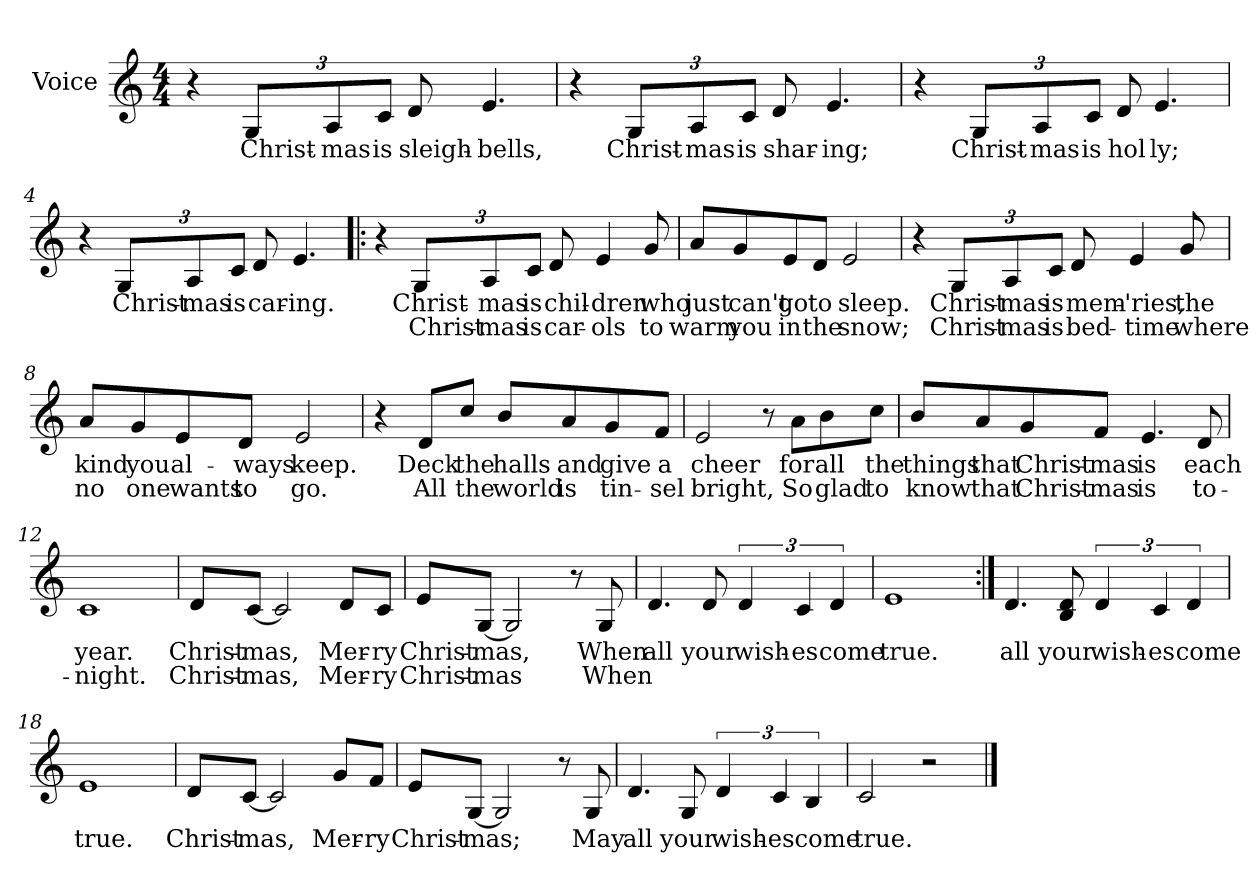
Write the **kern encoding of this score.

**kern	**text	**text
*part1	*part1	*part1
*staff1	*staff1	*staff1
*I"Voice	*	*
*I'Vo.	*	*
*clefG2	*	*
*k[]	*	*
*C:	*	*
*M4/4	*	*
=1	=1	=1
4r	.	.
*Xbrackettup	*	*
12G/L	Christ-	.
12A/	-mas	.
12c/J	is	.
8d/	sleigh-	.
4.e/	-bells,	.
=2	=2	=2
4r	.	.
12G/L	Christ-	.
12A/	-mas	.
12c/J	is	.
8d/	shar-	.
4.e/	-ing;	.
=3	=3	=3
4r	.	.
12G/L	Christ-	.
12A/	-mas	.
12c/J	is	.
8d/	hol	.
4.e/	ly;	.
!!LO:LB:g=z
=4	=4	=4
4r	.	.
12G/L	Christ-	.
12A/	-mas	.
12c/J	is	.
8d/	car-	.
4.e/	-ing.	.
=5!|:	=5!|:	=5!|:
4r	.	.
12G/L	Christ-	Christ-
12A/	-mas	-mas
12c/J	is	is
8d/	chil-	car-
4e/	-dren	-ols
8g/	who	to
=6	=6	=6
8a/L	just	warm
8g/	can't	you
8e/	go	in
8d/J	to	the
2e/	sleep.	snow;
!!LO:LB:g=z
=7	=7	=7
4r	.	.
12G/L	Christ-	Christ-
12A/	-mas	-mas
12c/J	is	is
8d/	mem-	bed-
4e/	-'ries,	-time
8g/	the	where
=8	=8	=8
8a/L	kind	no
8g/	you	one
8e/	al-	wants
8d/J	-ways	to
2e/	keep.	go.
=9	=9	=9
4r	.	.
8d/L	Deck	All
8cc/J	the	the
8b/L	halls	world
8a/	and	is
8g/	give	tin-
8f/J	a	-sel
!!LO:LB:g=z
=10	=10	=10
2e/	cheer	bright,
8r	.	.
8a\L	for	So
8b\	all	glad
8cc\J	the	to
=11	=11	=11
8b/L	things	know
8a/	that	that
8g/	Christ-	Christ-
8f/J	-mas	-mas
4.e/	is	is
8d/	each	to-
=12	=12	=12
1c	year.	-night.
!!LO:LB:g=z
=13	=13	=13
8d/L	Christ-	Christ-
[8c/J	-mas,	-mas,
2c/]	.	.
8d/L	Mer-	Mer-
8c/J	-ry	-ry
=14	=14	=14
8e/L	Christ-	Christ-
[8G/J	-mas,	-mas
2G/]	.	.
8r	.	.
8G/	When	When
=15	=15	=15
4.d/	all	.
8d/	your	.
*brackettup	*	*
6d/	wish-	.
6c/	-es	.
6d/	come	.
=16	=16	=16
1e	true.	.
!!LO:LB:g=z
=17:|!	=17:|!	=17:|!
4.d/	all	.
8B/ 8d/	your	.
6d/	wish-	.
6c/	-es	.
6d/	come	.
=18	=18	=18
1e	true.	.
=19	=19	=19
8d/L	Christ-	.
[8c/J	-mas,	.
2c/]	.	.
8g/L	Mer-	.
8f/J	-ry	.
=20	=20	=20
8e/L	Christ-	.
[8G/J	-mas;	.
2G/]	.	.
8r	.	.
8G/	May	.
!!LO:LB:g=z
=21	=21	=21
4.d/	all	.
8G/	your	.
6d/	wish-	.
6c/	-es	.
6B/	come	.
=22	=22	=22
2c/	true.	.
2r	.	.
==	==	==
*-	*-	*-
